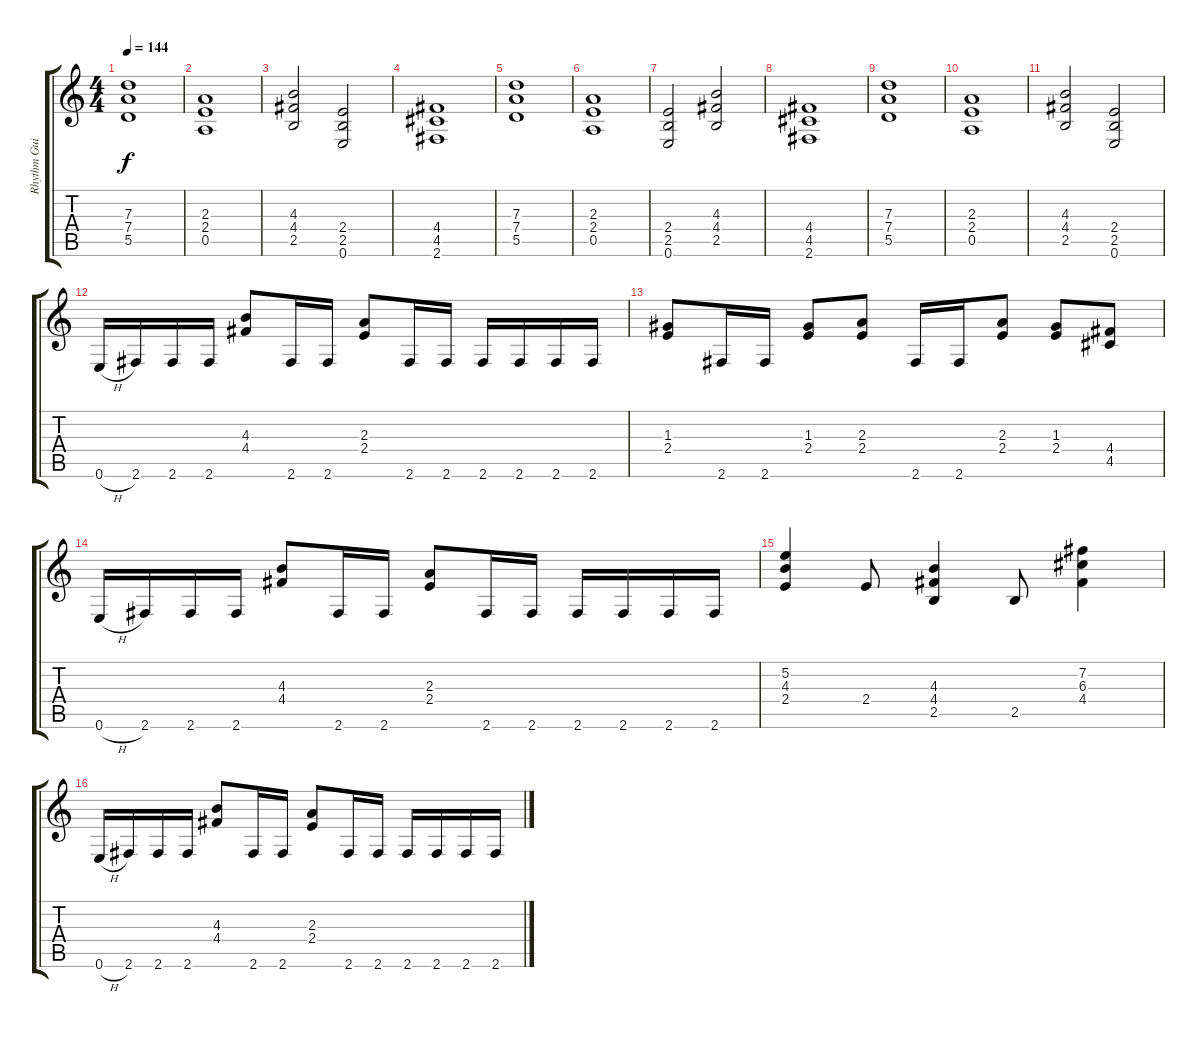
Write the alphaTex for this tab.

\track ("Rhythm Guitar" "Rhythm Gui") {instrument distortionguitar}
\staff {score tabs}
\tuning (E4 B3 G3 D3 A2 E2) {hide}
\ts (4 4)
\tempo 144
\clef g2
\ks c
(7.3 7.4 5.5).1{dy f} |
(2.3 2.4 0.5).1 |
(4.3 4.4 2.5).2 (2.4 2.5 0.6).2 |
(4.4 4.5 2.6).1 |
(7.3 7.4 5.5).1 |
(2.3 2.4 0.5).1 |
(2.4 2.5 0.6).2 (4.3 4.4 2.5).2 |
(4.4 4.5 2.6).1 |
(7.3 7.4 5.5).1 |
(2.3 2.4 0.5).1 |
(4.3 4.4 2.5).2 (2.4 2.5 0.6).2 |
0.6{h}.16 2.6.16 2.6.16 2.6.16 (4.3 4.4).8 2.6.16 2.6.16 (2.3 2.4).8 2.6.16 2.6.16 2.6.16 2.6.16 2.6.16 2.6.16 |
(1.3 2.4).8 2.6.16 2.6.16 (1.3 2.4).8 (2.3 2.4).8 2.6.16 2.6.16 (2.3 2.4).8 (1.3 2.4).8 (4.4 4.5).8 |
0.6{h}.16 2.6.16 2.6.16 2.6.16 (4.3 4.4).8 2.6.16 2.6.16 (2.3 2.4).8 2.6.16 2.6.16 2.6.16 2.6.16 2.6.16 2.6.16 |
(5.2 4.3 2.4).4 2.4.8 (4.3 4.4 2.5).4 2.5.8 (7.2 6.3 4.4).4 |
0.6{h}.16 2.6.16 2.6.16 2.6.16 (4.3 4.4).8 2.6.16 2.6.16 (2.3 2.4).8 2.6.16 2.6.16 2.6.16 2.6.16 2.6.16 2.6.16
